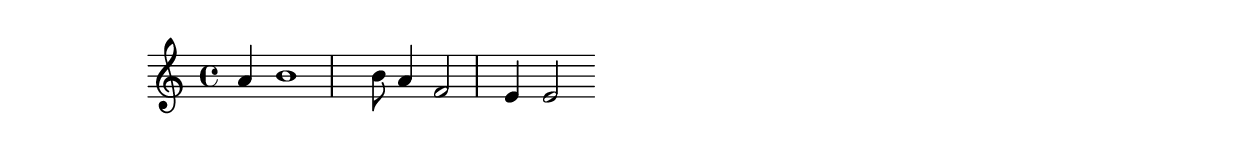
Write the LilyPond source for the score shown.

%{
Welcome to LilyPond
===================

Congratulations, LilyPond has been installed successfully.

Now to take it for the first test run.

  1. Save this file

  2. Select

       Compile > Typeset file

  from the menu.

  The file is processed, and

  3.  The PDF viewer will pop up. Click one of the noteheads.


That's it.  For more information, visit http://lilypond.org .

%}

\version "2.20.0"  % necessary for upgrading to future LilyPond versions.

\relative {
a'4 b1 b8 a4 f2 e4 e2 
}
